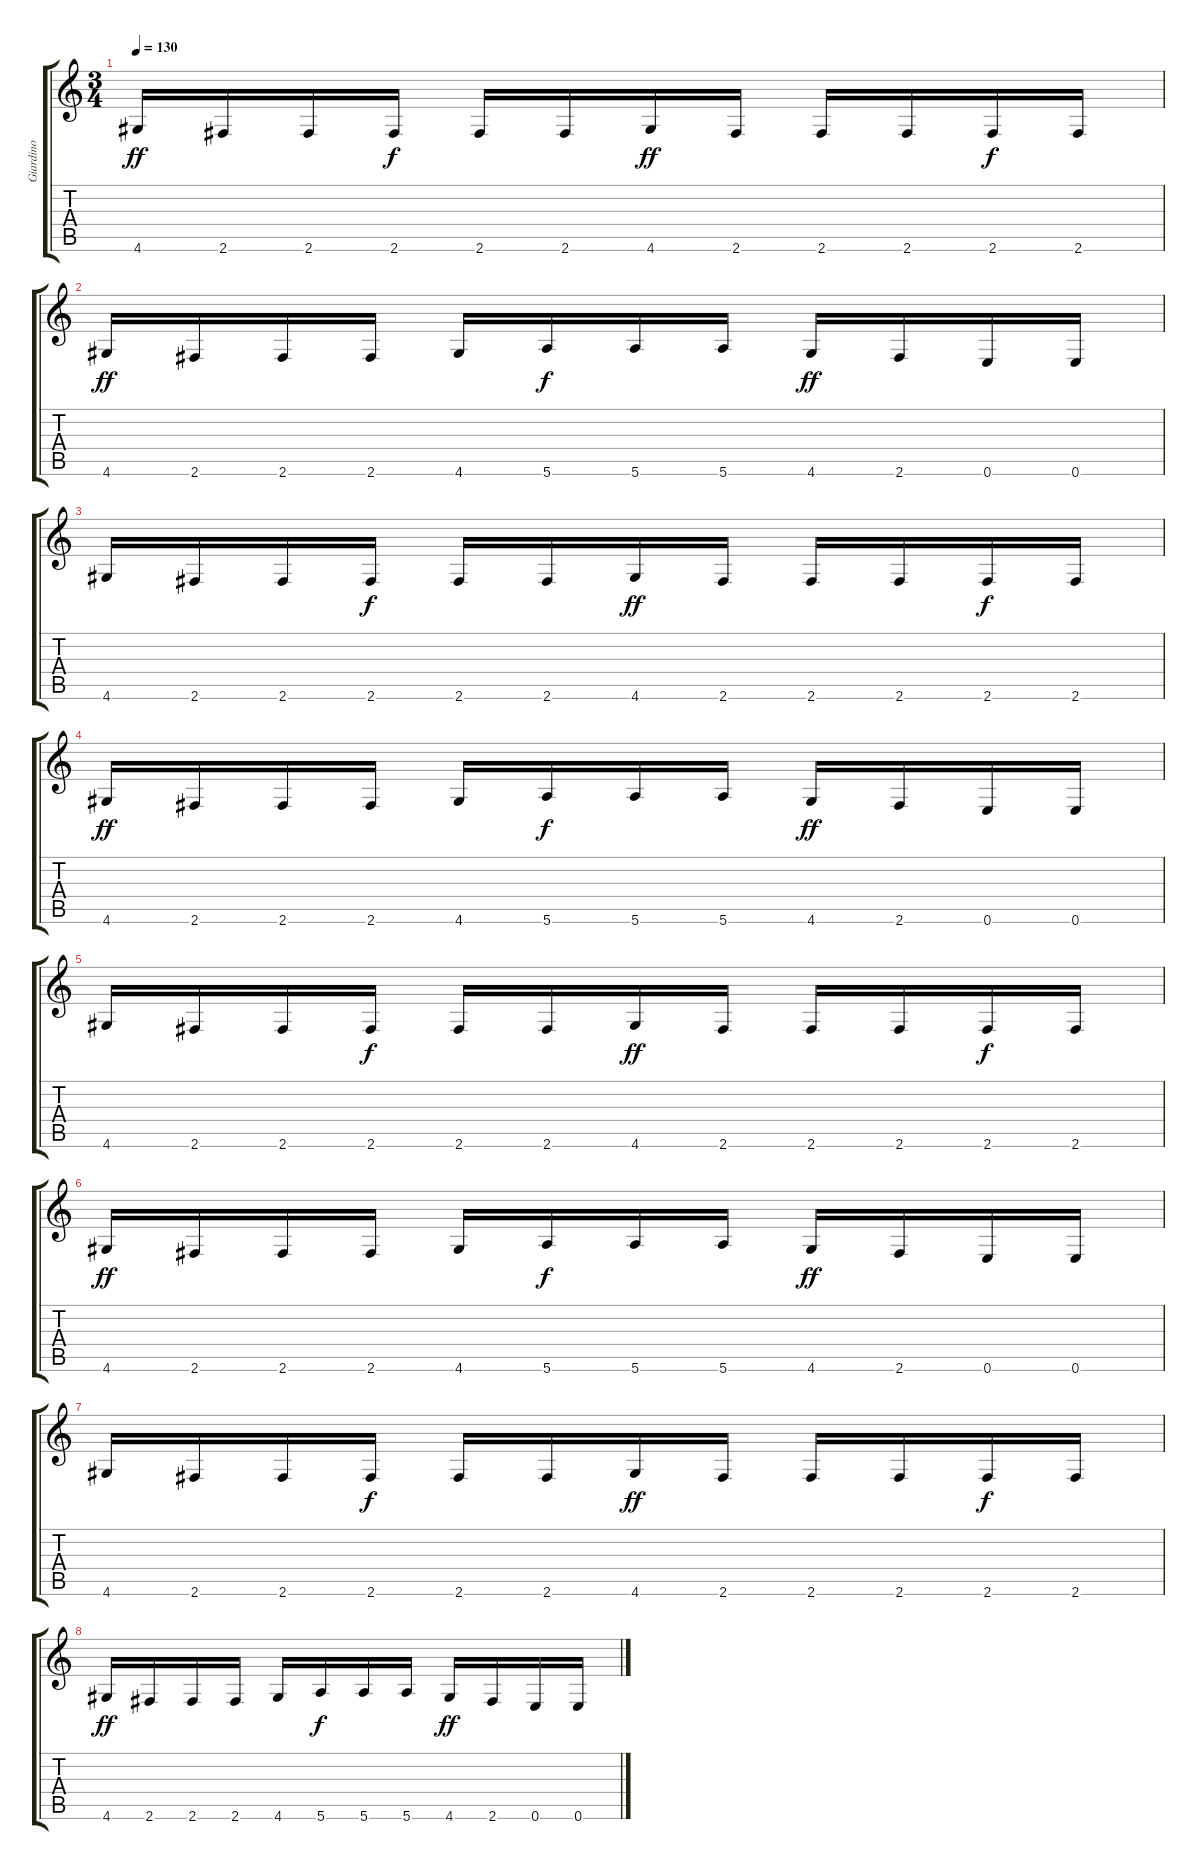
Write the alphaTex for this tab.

\track ("Giardino" "Giardino") {instrument overdrivenguitar}
\staff {score tabs}
\tuning (E4 B3 G3 D3 A2 E2) {hide}
\ts (3 4)
\tempo 130
\clef g2
\ks c
4.6.16{dy ff} 2.6.16 2.6.16 2.6.16{dy f} 2.6.16 2.6.16 4.6.16{dy ff} 2.6.16 2.6.16 2.6.16 2.6.16{dy f} 2.6.16 |
4.6.16{dy ff} 2.6.16 2.6.16 2.6.16 4.6.16 5.6.16{dy f} 5.6.16 5.6.16 4.6.16{dy ff} 2.6.16 0.6.16 0.6.16 |
4.6.16 2.6.16 2.6.16 2.6.16{dy f} 2.6.16 2.6.16 4.6.16{dy ff} 2.6.16 2.6.16 2.6.16 2.6.16{dy f} 2.6.16 |
4.6.16{dy ff} 2.6.16 2.6.16 2.6.16 4.6.16 5.6.16{dy f} 5.6.16 5.6.16 4.6.16{dy ff} 2.6.16 0.6.16 0.6.16 |
4.6.16 2.6.16 2.6.16 2.6.16{dy f} 2.6.16 2.6.16 4.6.16{dy ff} 2.6.16 2.6.16 2.6.16 2.6.16{dy f} 2.6.16 |
4.6.16{dy ff} 2.6.16 2.6.16 2.6.16 4.6.16 5.6.16{dy f} 5.6.16 5.6.16 4.6.16{dy ff} 2.6.16 0.6.16 0.6.16 |
4.6.16 2.6.16 2.6.16 2.6.16{dy f} 2.6.16 2.6.16 4.6.16{dy ff} 2.6.16 2.6.16 2.6.16 2.6.16{dy f} 2.6.16 |
4.6.16{dy ff} 2.6.16 2.6.16 2.6.16 4.6.16 5.6.16{dy f} 5.6.16 5.6.16 4.6.16{dy ff} 2.6.16 0.6.16 0.6.16
